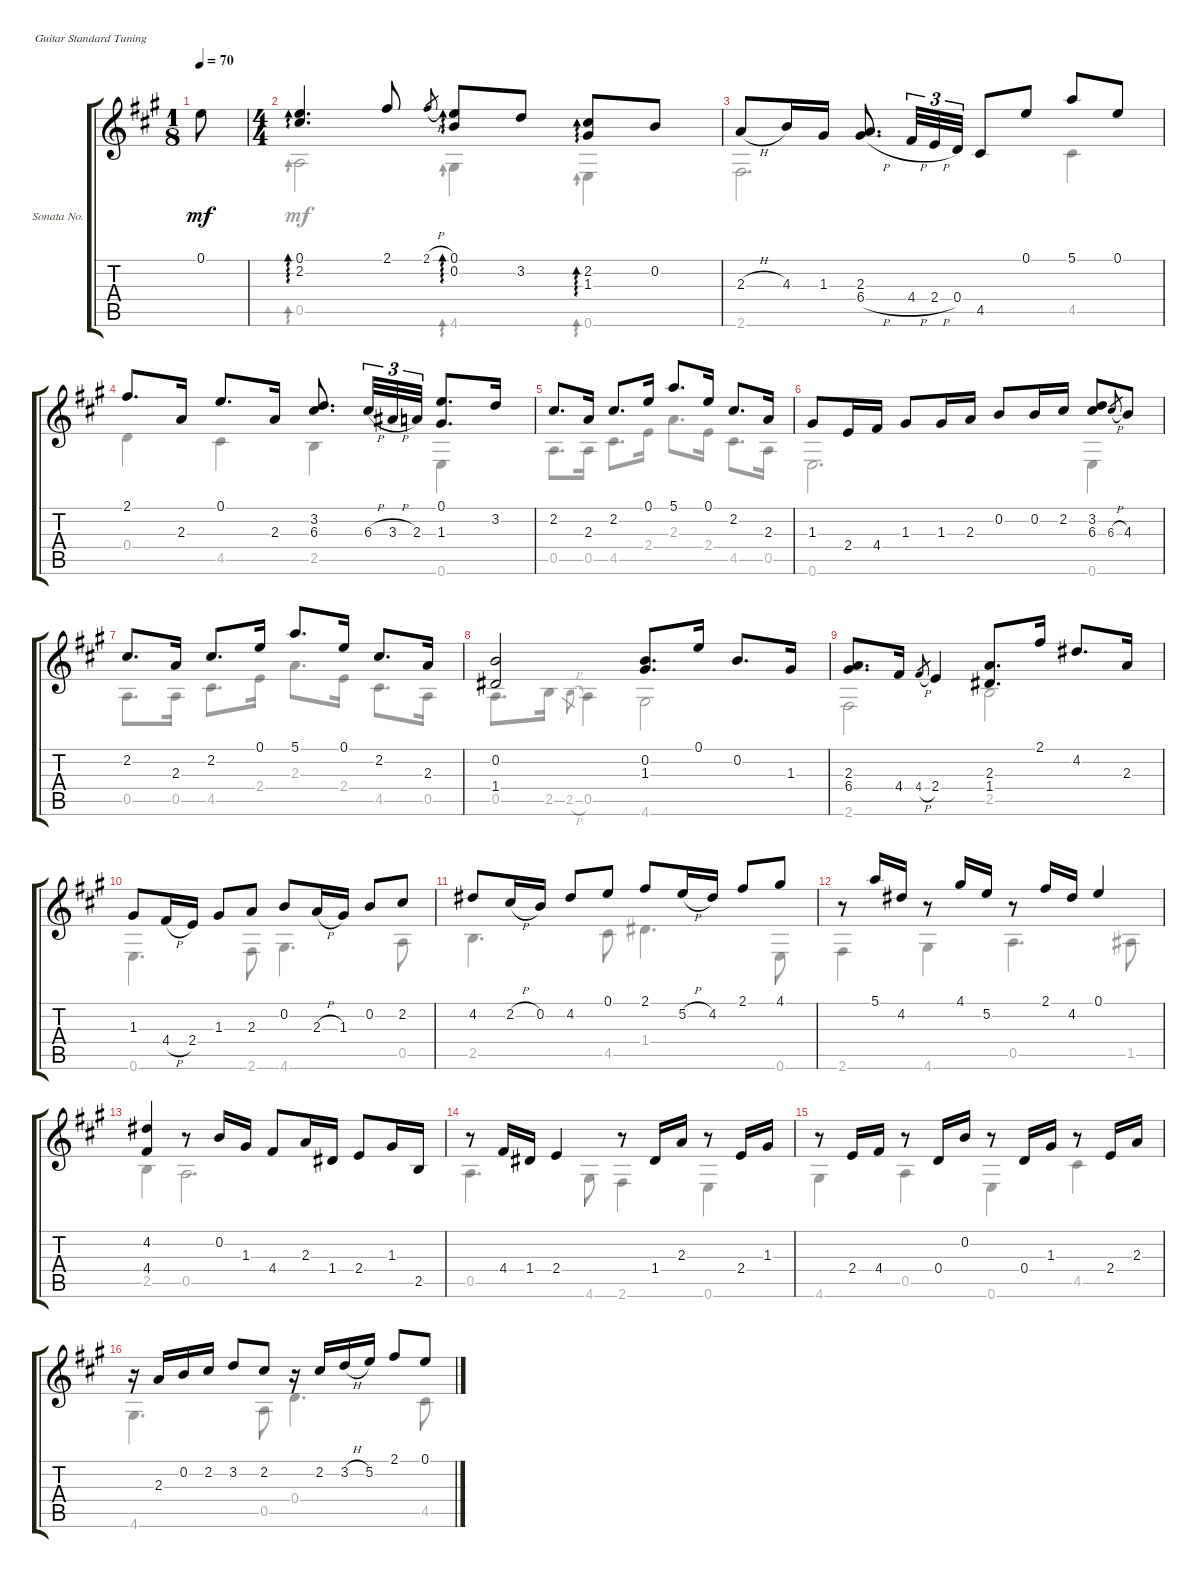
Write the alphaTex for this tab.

\bracketExtendMode groupsimilarinstruments
\firstSystemTrackNameOrientation horizontal
\otherSystemsTrackNameOrientation horizontal
\track ("Sonata No. 21 in A (D21) - 1. Ouverture" "Sonata No.") {instrument acousticguitarnylon}
\staff {score tabs}
\tuning (E4 B3 G3 D3 A2 E2)
\voice
\ts (1 8)
\tempo 70
\clef g2
\ks a
0.1.8{dy mf instrument acousticguitarnylon} |
\ts (4 4)
(0.1 2.2).4{d ad 0} 2.1.8 2.1{h}.8{gr} (0.1 0.2).8{ad 0} 3.2.8 (2.2 1.3).8{ad 0} 0.2.8 |
2.3{h}.8 4.3.16 1.3.16 (2.3 6.4{h}).8{d} 4.4{h}.32{tu (3 2)} 2.4{h}.32{tu (3 2)} 0.4.32{tu (3 2)} 4.5.8 0.1.8 5.1.8 0.1.8 |
2.1.8{d} 2.3.16 0.1.8{d} 2.3.16 (3.2 6.3).8{d} 6.3{h}.32{tu (3 2)} 3.3{h}.32{tu (3 2)} 2.3.32{tu (3 2)} (0.1 1.3).8{d} 3.2.16 |
2.2.8{d} 2.3.16 2.2.8{d} 0.1.16 5.1.8{d} 0.1.16 2.2.8{d} 2.3.16 |
1.3.8 2.4.16 4.4.16 1.3.8 1.3.16 2.3.16 0.2.8 0.2.16 2.2.16 (3.2 6.3).8 6.3{h}.8{gr} 4.3.8 |
2.2.8{d} 2.3.16 2.2.8{d} 0.1.16 5.1.8{d} 0.1.16 2.2.8{d} 2.3.16 |
(0.2 1.4).2 (0.2 1.3).8{d} 0.1.16 0.2.8{d} 1.3.16 |
(2.3 6.4).8{d} 4.4.16 4.4{h}.8{gr} 2.4.4 (2.3 1.4).8{d} 2.1.16 4.2.8{d} 2.3.16 |
1.3.8 4.4{h}.16 2.4.16 1.3.8 2.3.8 0.2.8 2.3{h}.16 1.3.16 0.2.8 2.2.8 |
4.2.8 2.2{h}.16 0.2.16 4.2.8 0.1.8 2.1.8 5.2{h}.16 4.2.16 2.1.8 4.1.8 |
r.8 5.1.16 4.2.16 r.8 4.1.16 5.2.16 r.8 2.1.16 4.2.16 0.1.4 |
(4.2 4.4).4 r.8 0.2.16 1.3.16 4.4.8 2.3.16 1.4.16 2.4.8 1.3.16 2.5.16 |
r.8 4.4.16 1.4.16 2.4.4 r.8 1.4.16 2.3.16 r.8 2.4.16 1.3.16 |
r.8 2.4.16 4.4.16 r.8 0.4.16 0.2.16 r.8 0.4.16 1.3.16 r.8 2.4.16 2.3.16 |
r.16 2.3.16 0.2.16 2.2.16 3.2.8 2.2.8 r.16 2.2.16 3.2{h}.16 5.2.16 2.1.8 0.1.8
\voice
\clef g2
\ottava regular
\simile none
\ks a
|
0.5.2{ad 0} 4.6.4{ad 0} 0.6.4{ad 0} |
2.6.2{d} 4.5.4 |
0.4.4 4.5.4 2.5.4 0.6.4 |
0.5.8{d} 0.5.16 4.5.8{d} 2.4.16 2.3.8{d} 2.4.16 4.5.8{d} 0.5.16 |
0.6.2{d} 0.6.4 |
0.5.8{d} 0.5.16 4.5.8{d} 2.4.16 2.3.8{d} 2.4.16 4.5.8{d} 0.5.16 |
0.5.8{d} 2.5.16 2.5{h}.8{gr} 0.5.4 4.6.2 |
2.6.2 2.5.2 |
0.6.4{d} 2.6.8 4.6.4{d} 0.5.8 |
2.5.4{d} 4.5.8 1.4.4{d} 0.6.8 |
2.6.4 4.6.4 0.5.4{d} 1.5.8 |
2.5.4 0.5.2{d} |
0.5.4{d} 4.6.8 2.6.4 0.6.4 |
4.6.4 0.5.4 0.6.4 4.5.4 |
4.6.4{d} 0.5.8 0.4.4{d} 4.5.8
